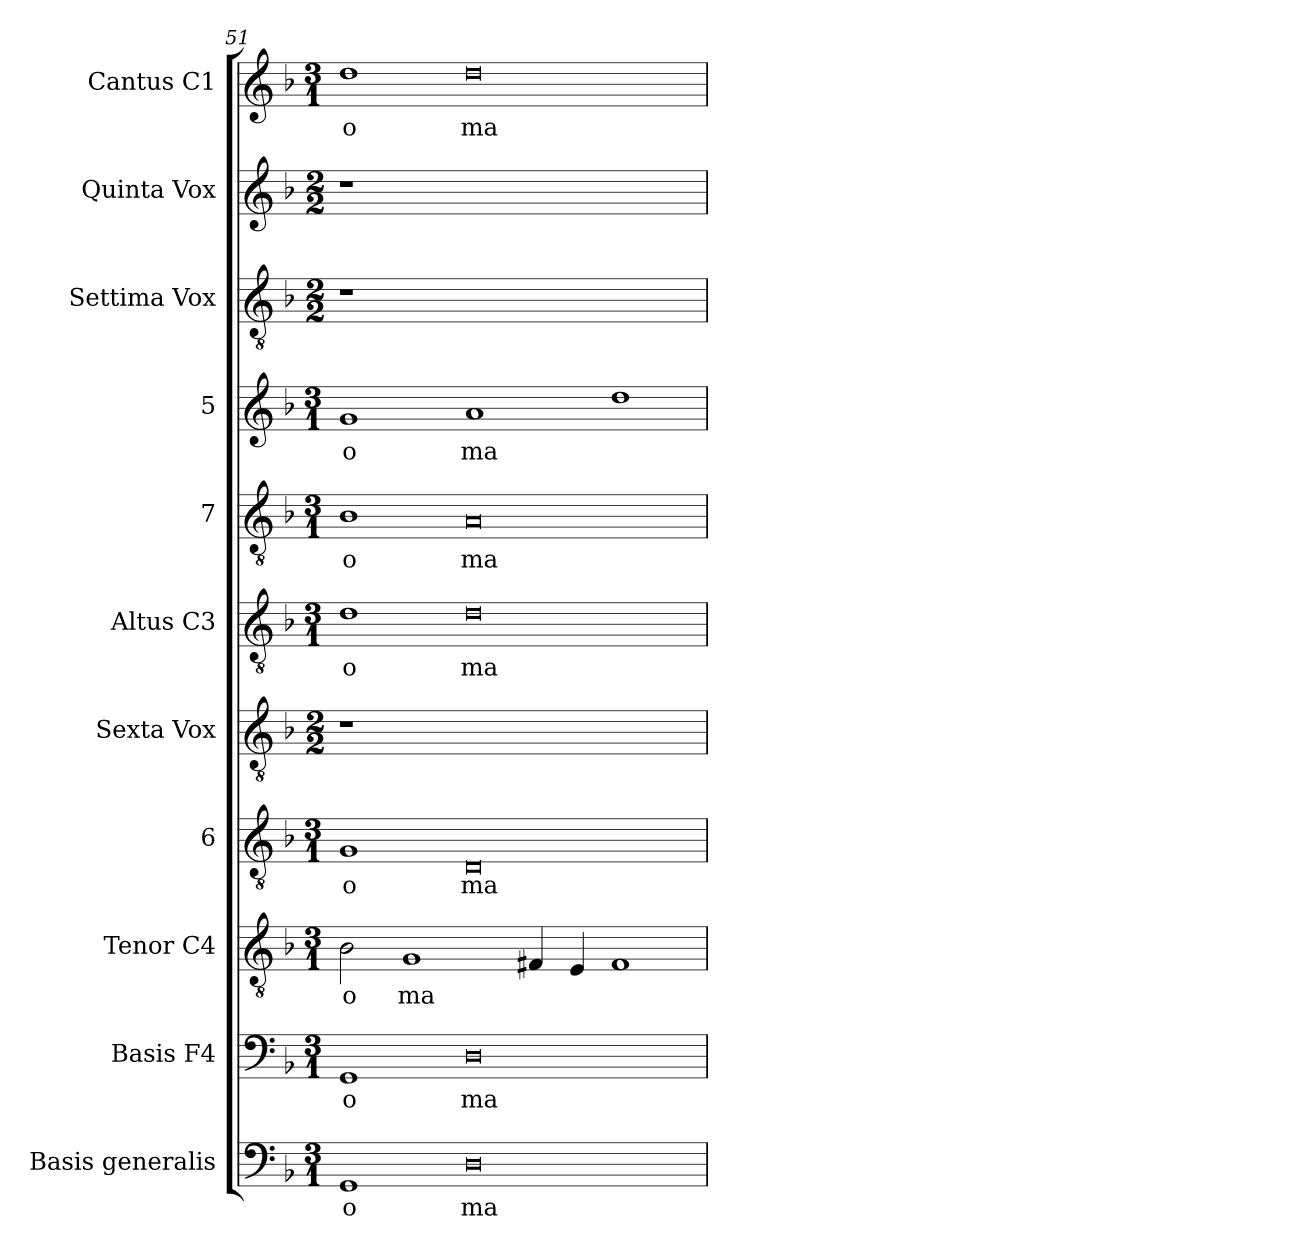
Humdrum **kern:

**kern	**text	**kern	**text	**kern	**text	**kern	**text	**kern	**kern	**text	**kern	**text	**kern	**text	**kern	**kern	**kern	**text
*part11	*part11	*part10	*part10	*part9	*part9	*part8	*part8	*part7	*part6	*part6	*part5	*part5	*part4	*part4	*part3	*part2	*part1	*part1
*staff11	*staff11	*staff10	*staff10	*staff9	*staff9	*staff8	*staff8	*staff7	*staff6	*staff6	*staff5	*staff5	*staff4	*staff4	*staff3	*staff2	*staff1	*staff1
*I"Basis  generalis	*	*I"Basis  F4	*	*I"Tenor  C4	*	*I"6	*	*I"Sexta  Vox	*I"Altus  C3	*	*I"7	*	*I"5	*	*I"Settima  Vox	*I"Quinta  Vox	*I"Cantus  C1	*
*	*	*I'B	*	*I'T	*	*	*	*	*I'A	*	*	*	*	*	*	*	*I'C	*
*clefF4	*	*clefF4	*	*clefGv2	*	*clefGv2	*	*clefGv2	*clefGv2	*	*clefGv2	*	*clefG2	*	*clefGv2	*clefG2	*clefG2	*
*k[b-]	*	*k[b-]	*	*k[b-]	*	*k[b-]	*	*k[b-]	*k[b-]	*	*k[b-]	*	*k[b-]	*	*k[b-]	*k[b-]	*k[b-]	*
*F:	*	*F:	*	*F:	*	*F:	*	*F:	*F:	*	*F:	*	*F:	*	*F:	*F:	*F:	*
*M3/1	*	*M3/1	*	*M3/1	*	*M3/1	*	*M2/2	*M3/1	*	*M3/1	*	*M3/1	*	*M2/2	*M2/2	*M3/1	*
=51	=51	=51	=51	=51	=51	=51	=51	=51	=51	=51	=51	=51	=51	=51	=51	=51	=51	=51
!	!LO:LY:a:cj	!	!LO:LY:b:cj	!	!LO:LY:b:cj	!	!LO:LY:b:cj	!	!	!LO:LY:b:cj	!	!LO:LY:b:cj	!	!LO:LY:b:cj	!	!	!	!LO:LY:b:cj
1GG	-o	1GG	-o	2B-\	-o	1G	-o	1r	1d	-o	1B-	-o	1g	-o	1r	1r	1dd	-o
!	!	!	!	!	!LO:LY:b:cj	!	!	!	!	!	!	!	!	!	!	!	!	!
.	.	.	.	1G	ma-	.	.	.	.	.	.	.	.	.	.	.	.	.
!	!LO:LY:a:cj	!	!LO:LY:b:cj	!	!	!	!LO:LY:b:cj	!	!	!LO:LY:b:cj	!	!LO:LY:b:cj	!	!LO:LY:b:cj	!	!	!	!LO:LY:b:cj
0D	ma-	0D	ma-	.	.	0D	ma-	0ryy	0d	ma-	0A	ma-	1a	ma-	0ryy	0ryy	0dd	ma-
!	!	!	!	!	!LO:LY:b:cj	!	!	!	!	!	!	!	!	!	!	!	!	!
.	.	.	.	4F#X/	--	.	.	.	.	.	.	.	.	.	.	.	.	.
!	!	!	!	!	!LO:LY:b:cj	!	!	!	!	!	!	!	!	!	!	!	!	!
.	.	.	.	4E/	--	.	.	.	.	.	.	.	.	.	.	.	.	.
!	!	!	!	!	!LO:LY:b:cj	!	!	!	!	!	!	!	!	!LO:LY:b:cj	!	!	!	!
.	.	.	.	1F#	--	.	.	.	.	.	.	.	1dd	--	.	.	.	.
=	=	=	=	=	=	=	=	=	=	=	=	=	=	=	=	=	=	=
*-	*-	*-	*-	*-	*-	*-	*-	*-	*-	*-	*-	*-	*-	*-	*-	*-	*-	*-
